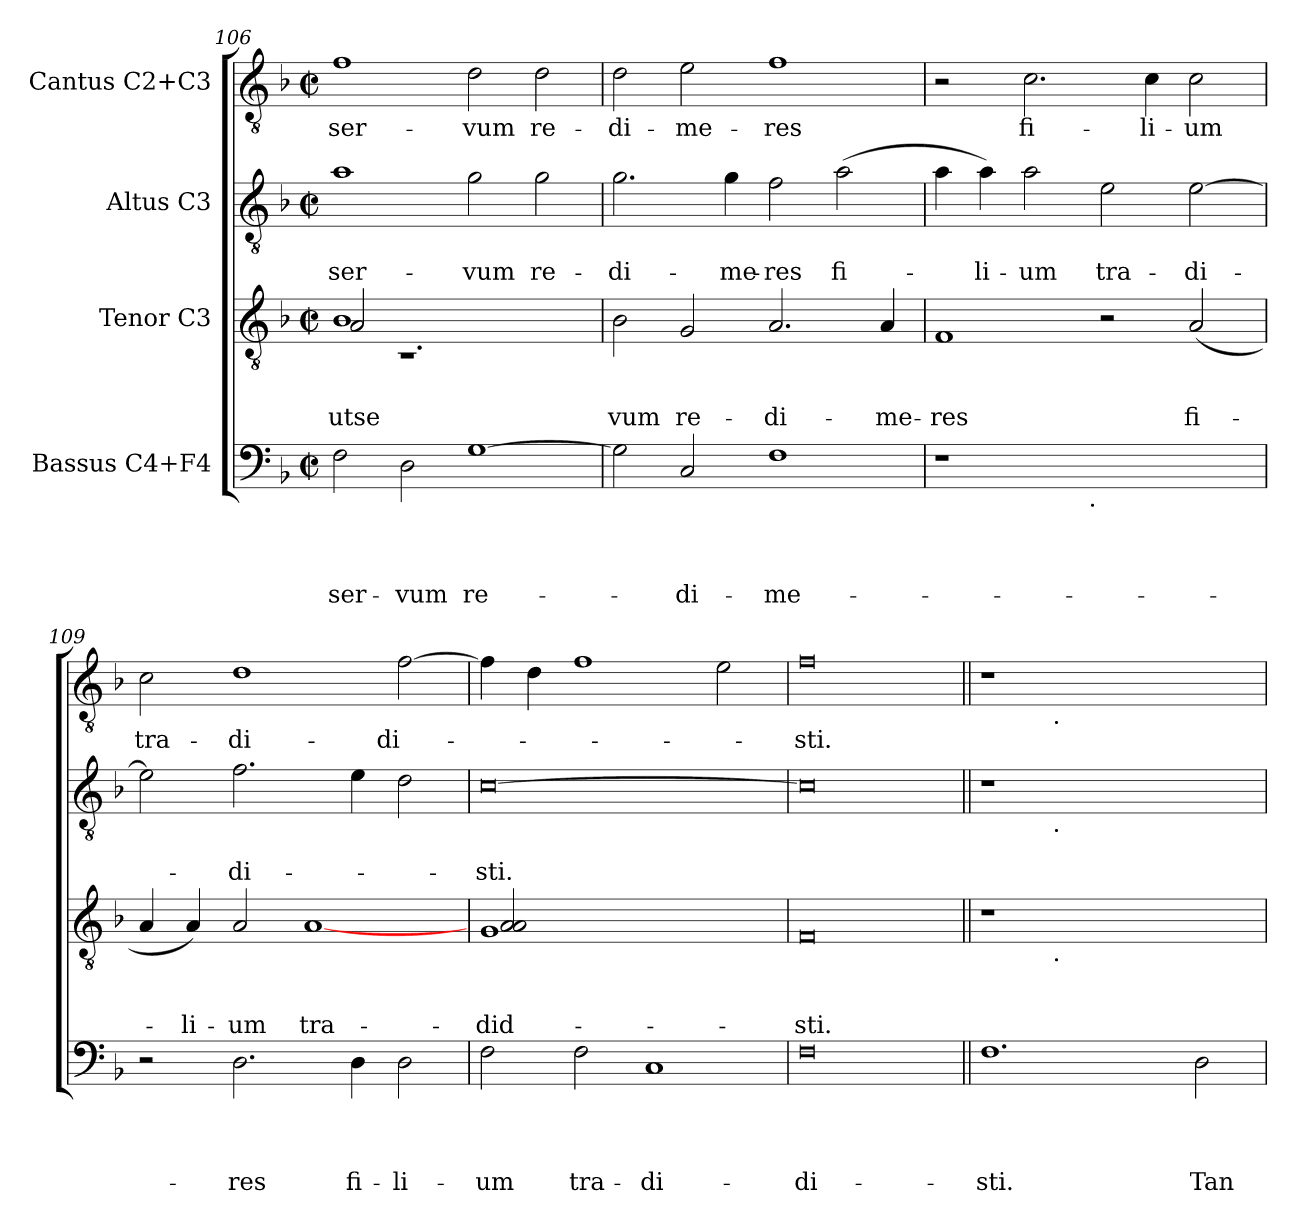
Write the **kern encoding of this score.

**kern	**text	**text	**text	**text	**kern	**text	**text	**text	**kern	**text	**text	**kern	**text
*part4	*part4	*part4	*part4	*part4	*part3	*part3	*part3	*part3	*part2	*part2	*part2	*part1	*part1
*staff4	*staff4	*staff4	*staff4	*staff4	*staff3	*staff3	*staff3	*staff3	*staff2	*staff2	*staff2	*staff1	*staff1
*I"Bassus C4+F4	*	*	*	*	*I"Tenor C3	*	*	*	*I"Altus C3	*	*	*I"Cantus C2+C3	*
*clefF4	*	*	*	*	*clefGv2	*	*	*	*clefGv2	*	*	*clefGv2	*
*k[b-]	*	*	*	*	*k[b-]	*	*	*	*k[b-]	*	*	*k[b-]	*
*F:	*	*	*	*	*F:	*	*	*	*F:	*	*	*F:	*
*M2/2	*	*	*	*	*M2/2	*	*	*	*M2/2	*	*	*M2/2	*
*met(c|)	*	*	*	*	*met(c|)	*	*	*	*met(c|)	*	*	*met(c|)	*
=106	=106	=106	=106	=106	=106	=106	=106	=106	=106	=106	=106	=106	=106
!	!	!	!	!LO:LY:b	!	!	!	!LO:LY:b:rj	!	!	!LO:LY:b:rj	!	!LO:LY:b:rj
*	*	*	*	*	*^	*	*	*	*	*	*	*	*
2F\	.	.	.	ser-	1B-	2A/	.	.	utse	1a	.	ser-	1f	ser-
!	!	!	!	!LO:LY:b	!	!	!	!	!	!	!	!	!	!
2D\	.	.	.	-vum	.	1.rC	.	.	.	.	.	.	.	.
!	!	!	!	!LO:LY:b	!	!	!	!	!	!	!	!LO:LY:b:rj	!	!LO:LY:b:rj
[>1G	.	.	.	re-	1ryy	.	.	.	.	2g\	.	-vum	2d\	-vum
!	!	!	!	!	!	!	!	!	!	!	!	!LO:LY:b:rj	!	!LO:LY:b:rj
.	.	.	.	.	.	.	.	.	.	2g\	.	re-	2d\	re-
*	*	*	*	*	*v	*v	*	*	*	*	*	*	*	*
=107	=107	=107	=107	=107	=107	=107	=107	=107	=107	=107	=107	=107	=107
!	!	!	!	!	!	!	!	!LO:LY:b:rj	!	!	!LO:LY:b:rj	!	!LO:LY:b:rj
2G\]	.	.	.	.	2B-\	.	.	vum	2.g\	.	-di-	2d\	-di-
!	!	!	!	!LO:LY:b	!	!	!	!LO:LY:b:rj	!	!	!	!	!LO:LY:b:rj
2C/	.	.	.	-di-	2G/	.	.	re-	.	.	.	2e\	-me-
!	!	!	!	!	!	!	!	!	!	!	!LO:LY:b:rj	!	!
.	.	.	.	.	.	.	.	.	4g\	.	-me-	.	.
!	!	!	!	!LO:LY:b	!	!	!	!LO:LY:b:rj	!	!	!LO:LY:b:rj	!	!LO:LY:b:rj
1F	.	.	.	-me-	2.A/	.	.	-di-	2f\	.	-res	1f	-res
!	!	!	!	!	!	!	!	!	!	!	!LO:LY:b:rj	!	!
.	.	.	.	.	.	.	.	.	(>2a\	.	fi-	.	.
!	!	!	!	!	!	!	!	!LO:LY:b:rj	!	!	!	!	!
.	.	.	.	.	4A/	.	.	-me-	.	.	.	.	.
=108	=108	=108	=108	=108	=108	=108	=108	=108	=108	=108	=108	=108	=108
!	!	!	!	!	!	!	!	!LO:LY:b:rj	!	!	!	!	!
*^	*	*	*	*	*	*	*	*	*	*	*	*	*
1r	2ryy	.	.	.	.	1F	.	.	-res	4a\	.	.	2r	.
!	!	!	!	!	!	!	!	!	!	!	!	!LO:LY:b:rj	!	!
.	.	.	.	.	.	.	.	.	.	4a\)	.	-li-	.	.
!	!	!	!	!	!	!	!	!	!	!	!	!LO:LY:b:rj	!	!LO:LY:b:rj
.	4...ryy	.	.	.	.	.	.	.	.	2a\	.	-um	2.c\	fi-
!	!LO:TX:b:t=.	!	!	!	!	!	!	!	!	!	!	!	!	!
.	1ryy	.	.	.	.	.	.	.	.	.	.	.	.	.
!	!	!	!	!	!	!	!	!	!	!	!	!LO:LY:b:rj	!	!
1ryy	.	.	.	.	.	2r	.	.	.	2e\	.	tra-	.	.
!	!	!	!	!	!	!	!	!	!	!	!	!	!	!LO:LY:b:rj
.	.	.	.	.	.	.	.	.	.	.	.	.	4c\	-li-
!	!	!	!	!	!	!	!	!	!LO:LY:b:rj	!	!	!LO:LY:b:rj	!	!LO:LY:b:rj
.	.	.	.	.	.	(<2A/	.	.	fi-	[>2e\	.	-di-	2c\	-um
.	32ryy	.	.	.	.	.	.	.	.	.	.	.	.	.
=109	=109	=109	=109	=109	=109	=109	=109	=109	=109	=109	=109	=109	=109	=109
!	!	!	!	!	!	!	!	!	!	!	!	!	!	!LO:LY:b:rj
*v	*v	*	*	*	*	*	*	*	*	*	*	*	*	*
2r	.	.	.	.	4A/	.	.	.	2e\]	.	.	2c\	tra-
!	!	!	!	!	!	!	!	!LO:LY:b:rj	!	!	!	!	!
.	.	.	.	.	4A/)	.	.	-li-	.	.	.	.	.
!	!	!	!	!LO:LY:b	!	!	!	!LO:LY:b:rj	!	!	!LO:LY:b:rj	!	!LO:LY:b:rj
2.D\	.	.	.	-res	2A/	.	.	-um	2.f\	.	-di-	1d	-di-
!	!	!	!	!	!	!	!	!LO:LY:b:rj	!	!	!	!	!
.	.	.	.	.	[<1A	.	.	tra-	.	.	.	.	.
!	!	!	!	!LO:LY:b	!	!	!	!	!	!	!	!	!
4D\	.	.	.	fi-	.	.	.	.	4e\	.	.	.	.
!	!	!	!	!LO:LY:b	!	!	!	!	!	!	!	!	!LO:LY:b:rj
2D\	.	.	.	-li-	.	.	.	.	2d\	.	.	[>2f\	-di-
=110	=110	=110	=110	=110	=110	=110	=110	=110	=110	=110	=110	=110	=110
!	!	!	!	!LO:LY:b	!	!	!	!LO:LY:b:rj	!	!	!LO:LY:b:rj	!	!
*	*	*	*	*	*^	*	*	*	*	*	*	*	*
2F\	.	.	.	-um	1G	2A/ 2A/	.	.	-did-	[>0c	.	-sti.	4f\]	.
.	.	.	.	.	.	.	.	.	.	.	.	.	4d\	.
!	!	!	!	!LO:LY:b	!	!	!	!	!	!	!	!	!	!
2F\	.	.	.	tra-	.	1ryy	.	.	.	.	.	.	1f	.
!	!	!	!	!LO:LY:b	!	!	!	!	!	!	!	!	!	!
1C	.	.	.	-di-	1ryy	.	.	.	.	.	.	.	.	.
.	.	.	.	.	.	2ryy	.	.	.	.	.	.	2e\	.
=111	=111	=111	=111	=111	=111	=111	=111	=111	=111	=111	=111	=111	=111	=111
!	!	!	!	!LO:LY:b	!	!	!	!	!LO:LY:b:rj	!	!	!	!	!LO:LY:b:rj
*	*	*	*	*	*v	*v	*	*	*	*	*	*	*	*
0F	.	.	.	-di-	0F	.	.	-sti.	0c]	.	.	0f	-sti.
!!LO:LB:g=z
=112||	=112||	=112||	=112||	=112||	=112||	=112||	=112||	=112||	=112||	=112||	=112||	=112||	=112||
!	!	!	!	!LO:LY:b	!	!	!	!	!	!	!	!	!
*	*	*	*	*	*^	*	*	*	*^	*	*	*^	*
1.F	.	.	.	-sti.	1r	2ryy	.	.	.	1r	2ryy	.	.	1r	2ryy	.
!	!	!	!	!	!	!	!	!	!	!	!	!	!	!	!LO:TX:b:t=.	!
!	!	!	!	!	!	!	!	!	!	!	!LO:TX:b:t=.	!	!	!	!	!
!	!	!	!	!	!	!LO:TX:b:t=.	!	!	!	!	!	!	!	!	!	!
.	.	.	.	.	.	1.ryy	.	.	.	.	1.ryy	.	.	.	1.ryy	.
.	.	.	.	.	1ryy	.	.	.	.	1ryy	.	.	.	1ryy	.	.
!	!	!	!	!LO:LY:b	!	!	!	!	!	!	!	!	!	!	!	!
2D\	.	.	.	Tan-	.	.	.	.	.	.	.	.	.	.	.	.
*	*	*	*	*	*v	*v	*	*	*	*	*	*	*	*v	*v	*
*	*	*	*	*	*	*	*	*	*v	*v	*	*	*	*
=	=	=	=	=	=	=	=	=	=	=	=	=	=
*-	*-	*-	*-	*-	*-	*-	*-	*-	*-	*-	*-	*-	*-
